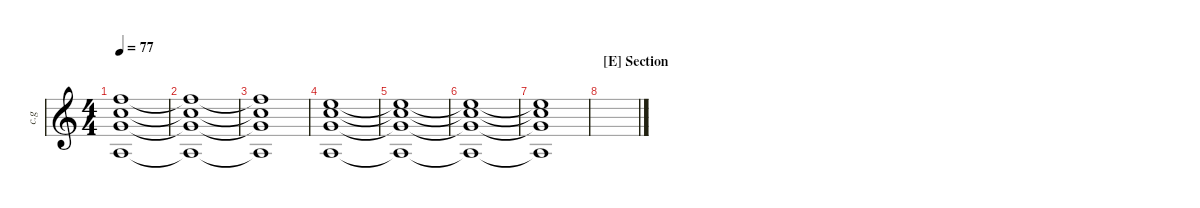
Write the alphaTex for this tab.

\defaultSystemsLayout 4
\hideDynamics
\bracketExtendMode nobrackets
\otherSystemsTrackNameOrientation horizontal
\track ("Clean Guitar" "c.g") {instrument electricguitarclean}
\staff {score}
\tuning (E4 B3 G3 D3 A2 E2 A1)
\ts (4 4)
\tempo 77
\clef g2
\ks c
(5.6{t} 5.4{t} 5.3{t} 6.2{t}).1{dy mf} |
(5.6{t} 5.4{t} 5.3{t} 6.2{t}).1 |
(5.6{t} 5.4{t} 5.3{t} 6.2{t}).1 |
(5.6 5.4 5.3 0.1).1 |
(5.6{t} 5.4{t} 5.3{t} 0.1{t}).1 |
(5.6{t} 5.4{t} 5.3{t} 0.1{t}).1 |
(5.6{t} 5.4{t} 5.3{t} 0.1{t}).1 |
\section ("E" "Section")
